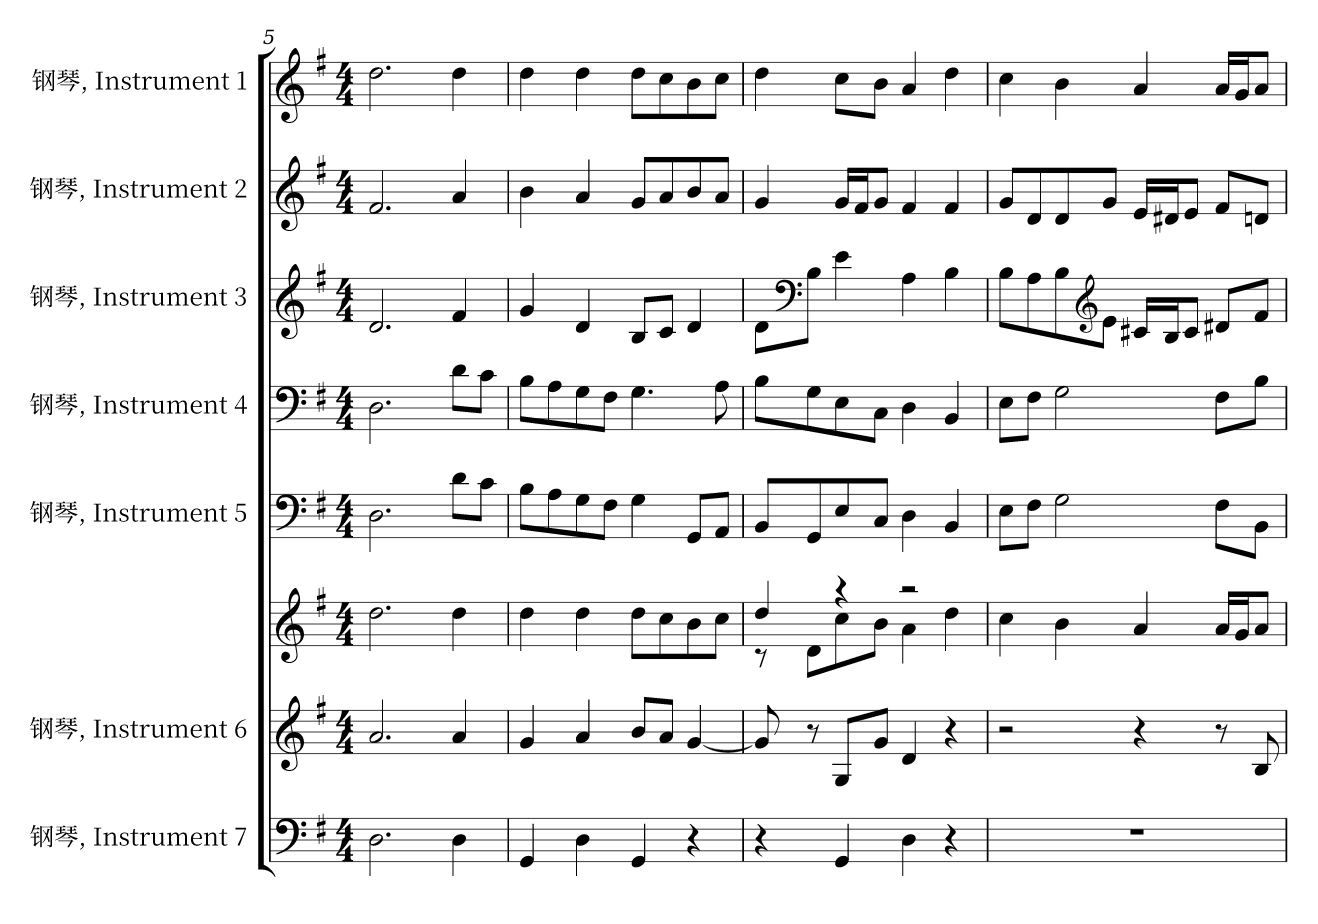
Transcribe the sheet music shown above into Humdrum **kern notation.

**kern	**kern	**kern	**kern	**kern	**kern	**kern	**kern
*part7	*part6	*part6	*part5	*part4	*part3	*part2	*part1
*staff8	*staff7	*staff6	*staff5	*staff4	*staff3	*staff2	*staff1
*I"钢琴, Instrument 7	*I"钢琴, Instrument 6	*	*I"钢琴, Instrument 5	*I"钢琴, Instrument 4	*I"钢琴, Instrument 3	*I"钢琴, Instrument 2	*I"钢琴, Instrument 1
*clefF4	*clefG2	*clefG2	*clefF4	*clefF4	*clefG2	*clefG2	*clefG2
*k[f#]	*k[f#]	*k[f#]	*k[f#]	*k[f#]	*k[f#]	*k[f#]	*k[f#]
*M4/4	*M4/4	*M4/4	*M4/4	*M4/4	*M4/4	*M4/4	*M4/4
=5	=5	=5	=5	=5	=5	=5	=5
2.D\	2.a/	2.dd\	2.D\	2.D\	2.d/	2.f#/	2.dd\
4D\	4a/	4dd\	8d\L	8d\L	4f#/	4a/	4dd\
.	.	.	8c\J	8c\J	.	.	.
=6	=6	=6	=6	=6	=6	=6	=6
4GG/	4g/	4dd\	8B\L	8B\L	4g/	4b\	4dd\
.	.	.	8A\	8A\	.	.	.
4D\	4a/	4dd\	8G\	8G\	4d/	4a/	4dd\
.	.	.	8F#\J	8F#\J	.	.	.
4GG/	8b/L	8dd\L	4G\	4.G\	8B/L	8g/L	8dd\L
.	8a/J	8cc\	.	.	8c/J	8a/	8cc\
4r	[4g/	8b\	8GG/L	.	4d/	8b/	8b\
.	.	8cc\J	8AA/J	8A\	.	8a/J	8cc\J
=7	=7	=7	=7	=7	=7	=7	=7
*	*	*^	*	*	*	*	*
4r	8g/]	4dd/	8r	8BB/L	8B\L	8d\L	4g/	4dd\
*	*	*	*	*	*	*clefF4	*	*
.	8r	.	8d\L	8GG/	8G\	8B\J	.	.
4GG/	8G/L	4r	8cc\	8E/	8E\	4e\	16g/LL	8cc\L
.	.	.	.	.	.	.	16f#/J	.
.	8g/J	.	8b\J	8C/J	8C\J	.	8g/J	8b\J
4D\	4d/	2r	4a\	4D\	4D\	4A\	4f#/	4a/
4r	4r	.	4dd\	4BB/	4BB/	4B\	4f#/	4dd\
*	*	*v	*v	*	*	*	*	*
!!LO:PB:g=z
=8	=8	=8	=8	=8	=8	=8	=8
1r	2r	4cc\	8E\L	8E\L	8B\L	8g/L	4cc\
.	.	.	8F#\J	8F#\J	8A\	8d/	.
.	.	4b\	2G\	2G\	8B\	8d/	4b\
*	*	*	*	*	*clefG2	*	*
.	.	.	.	.	8e\J	8g/J	.
.	4r	4a/	.	.	16c#X/LL	16e/LL	4a/
.	.	.	.	.	16B/J	16d#X/J	.
.	.	.	.	.	8c#/J	8e/J	.
.	8r	16a/LL	8F#\L	8F#\L	8d#X/L	8f#/L	16a/LL
.	.	16g/J	.	.	.	.	16g/J
.	8B/	8a/J	8BB\J	8B\J	8f#/J	8dn/J	8a/J
=	=	=	=	=	=	=	=
*-	*-	*-	*-	*-	*-	*-	*-
